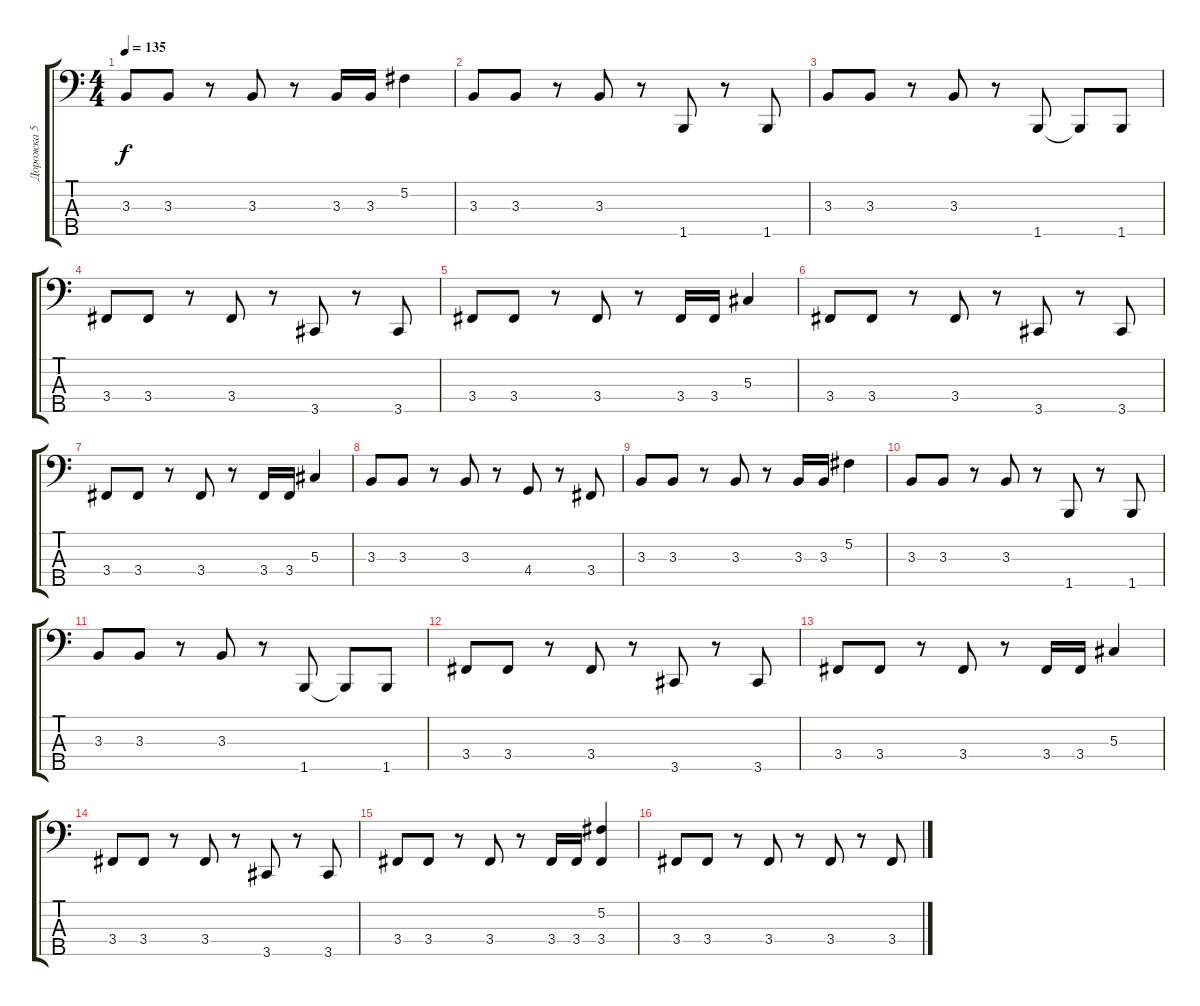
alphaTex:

\track ("Дорожка 5" "Дорожка 5") {instrument electricbassfinger}
\staff {score tabs}
\tuning (Gb2 Db2 Ab1 Eb1 Bb0) {hide}
\ts (4 4)
\tempo 135
\clef f4
\ks c
3.3.8{dy f} 3.3.8 r.8 3.3.8 r.8 3.3.16 3.3.16 5.2.4 |
3.3.8 3.3.8 r.8 3.3.8 r.8 1.5.8 r.8 1.5.8 |
3.3.8 3.3.8 r.8 3.3.8 r.8 1.5.8 1.5{t}.8 1.5.8 |
3.4.8 3.4.8 r.8 3.4.8 r.8 3.5.8 r.8 3.5.8 |
3.4.8 3.4.8 r.8 3.4.8 r.8 3.4.16 3.4.16 5.3.4 |
3.4.8 3.4.8 r.8 3.4.8 r.8 3.5.8 r.8 3.5.8 |
3.4.8 3.4.8 r.8 3.4.8 r.8 3.4.16 3.4.16 5.3.4 |
3.3.8 3.3.8 r.8 3.3.8 r.8 4.4.8 r.8 3.4.8 |
3.3.8 3.3.8 r.8 3.3.8 r.8 3.3.16 3.3.16 5.2.4 |
3.3.8 3.3.8 r.8 3.3.8 r.8 1.5.8 r.8 1.5.8 |
3.3.8 3.3.8 r.8 3.3.8 r.8 1.5.8 1.5{t}.8 1.5.8 |
3.4.8 3.4.8 r.8 3.4.8 r.8 3.5.8 r.8 3.5.8 |
3.4.8 3.4.8 r.8 3.4.8 r.8 3.4.16 3.4.16 5.3.4 |
3.4.8 3.4.8 r.8 3.4.8 r.8 3.5.8 r.8 3.5.8 |
3.4.8 3.4.8 r.8 3.4.8 r.8 3.4.16 3.4.16 (5.2 3.4).4 |
3.4.8 3.4.8 r.8 3.4.8 r.8 3.4.8 r.8 3.4.8
